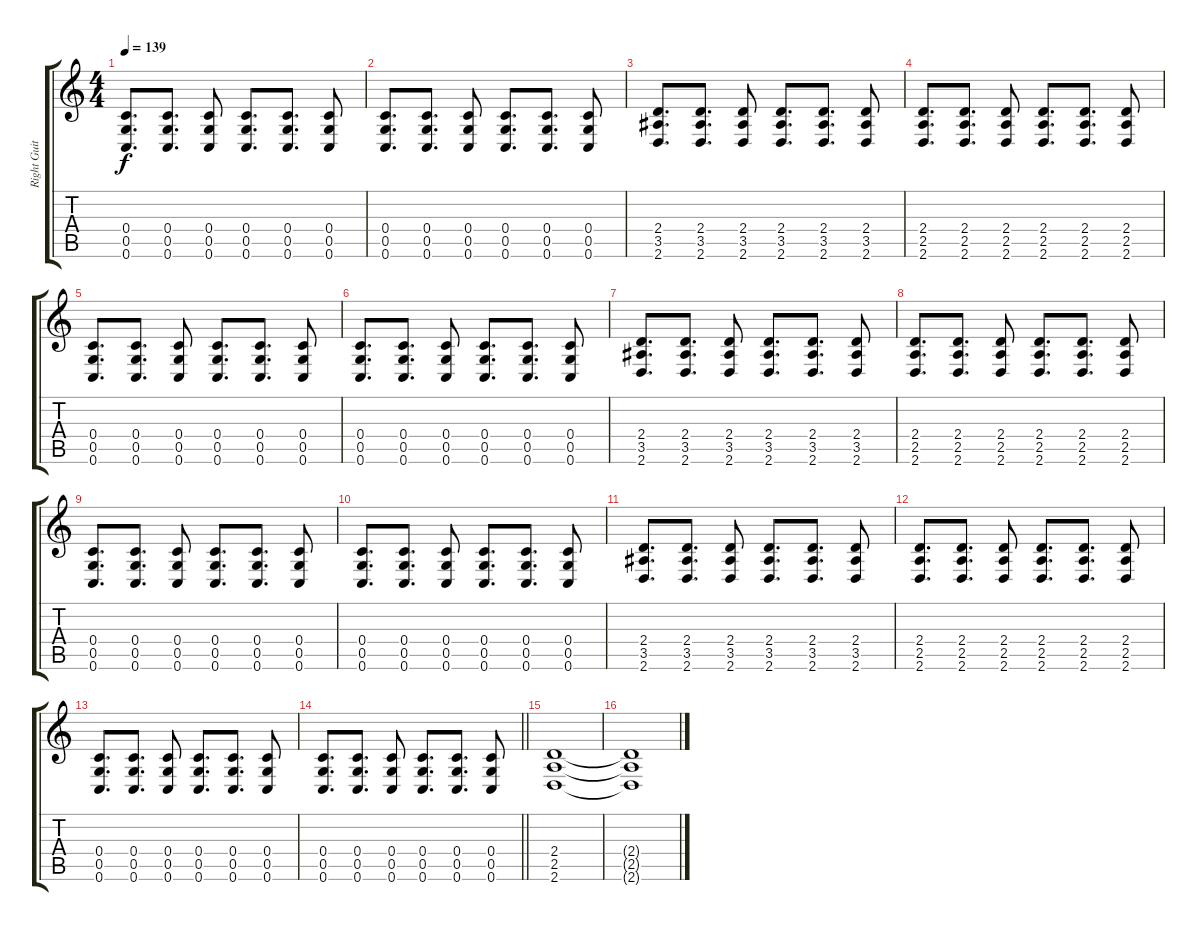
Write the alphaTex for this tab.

\track ("Right Guitar" "Right Guit") {instrument overdrivenguitar}
\staff {score tabs}
\tuning (D4 A3 F3 C3 G2 C2) {hide}
\ts (4 4)
\tempo 139
\clef g2
\ks c
(0.4 0.5 0.6).8{d dy f} (0.4 0.5 0.6).8{d} (0.4 0.5 0.6).8 (0.4 0.5 0.6).8{d} (0.4 0.5 0.6).8{d} (0.4 0.5 0.6).8 |
(0.4 0.5 0.6).8{d} (0.4 0.5 0.6).8{d} (0.4 0.5 0.6).8 (0.4 0.5 0.6).8{d} (0.4 0.5 0.6).8{d} (0.4 0.5 0.6).8 |
(2.4 3.5 2.6).8{d} (2.4 3.5 2.6).8{d} (2.4 3.5 2.6).8 (2.4 3.5 2.6).8{d} (2.4 3.5 2.6).8{d} (2.4 3.5 2.6).8 |
(2.4 2.5 2.6).8{d} (2.4 2.5 2.6).8{d} (2.4 2.5 2.6).8 (2.4 2.5 2.6).8{d} (2.4 2.5 2.6).8{d} (2.4 2.5 2.6).8 |
(0.4 0.5 0.6).8{d} (0.4 0.5 0.6).8{d} (0.4 0.5 0.6).8 (0.4 0.5 0.6).8{d} (0.4 0.5 0.6).8{d} (0.4 0.5 0.6).8 |
(0.4 0.5 0.6).8{d} (0.4 0.5 0.6).8{d} (0.4 0.5 0.6).8 (0.4 0.5 0.6).8{d} (0.4 0.5 0.6).8{d} (0.4 0.5 0.6).8 |
(2.4 3.5 2.6).8{d} (2.4 3.5 2.6).8{d} (2.4 3.5 2.6).8 (2.4 3.5 2.6).8{d} (2.4 3.5 2.6).8{d} (2.4 3.5 2.6).8 |
(2.4 2.5 2.6).8{d} (2.4 2.5 2.6).8{d} (2.4 2.5 2.6).8 (2.4 2.5 2.6).8{d} (2.4 2.5 2.6).8{d} (2.4 2.5 2.6).8 |
(0.4 0.5 0.6).8{d} (0.4 0.5 0.6).8{d} (0.4 0.5 0.6).8 (0.4 0.5 0.6).8{d} (0.4 0.5 0.6).8{d} (0.4 0.5 0.6).8 |
(0.4 0.5 0.6).8{d} (0.4 0.5 0.6).8{d} (0.4 0.5 0.6).8 (0.4 0.5 0.6).8{d} (0.4 0.5 0.6).8{d} (0.4 0.5 0.6).8 |
(2.4 3.5 2.6).8{d} (2.4 3.5 2.6).8{d} (2.4 3.5 2.6).8 (2.4 3.5 2.6).8{d} (2.4 3.5 2.6).8{d} (2.4 3.5 2.6).8 |
(2.4 2.5 2.6).8{d} (2.4 2.5 2.6).8{d} (2.4 2.5 2.6).8 (2.4 2.5 2.6).8{d} (2.4 2.5 2.6).8{d} (2.4 2.5 2.6).8 |
(0.4 0.5 0.6).8{d} (0.4 0.5 0.6).8{d} (0.4 0.5 0.6).8 (0.4 0.5 0.6).8{d} (0.4 0.5 0.6).8{d} (0.4 0.5 0.6).8 |
\barLineRight lightlight
(0.4 0.5 0.6).8{d} (0.4 0.5 0.6).8{d} (0.4 0.5 0.6).8 (0.4 0.5 0.6).8{d} (0.4 0.5 0.6).8{d} (0.4 0.5 0.6).8 |
(2.4 2.5 2.6).1 |
(2.4{t} 2.5{t} 2.6{t}).1
